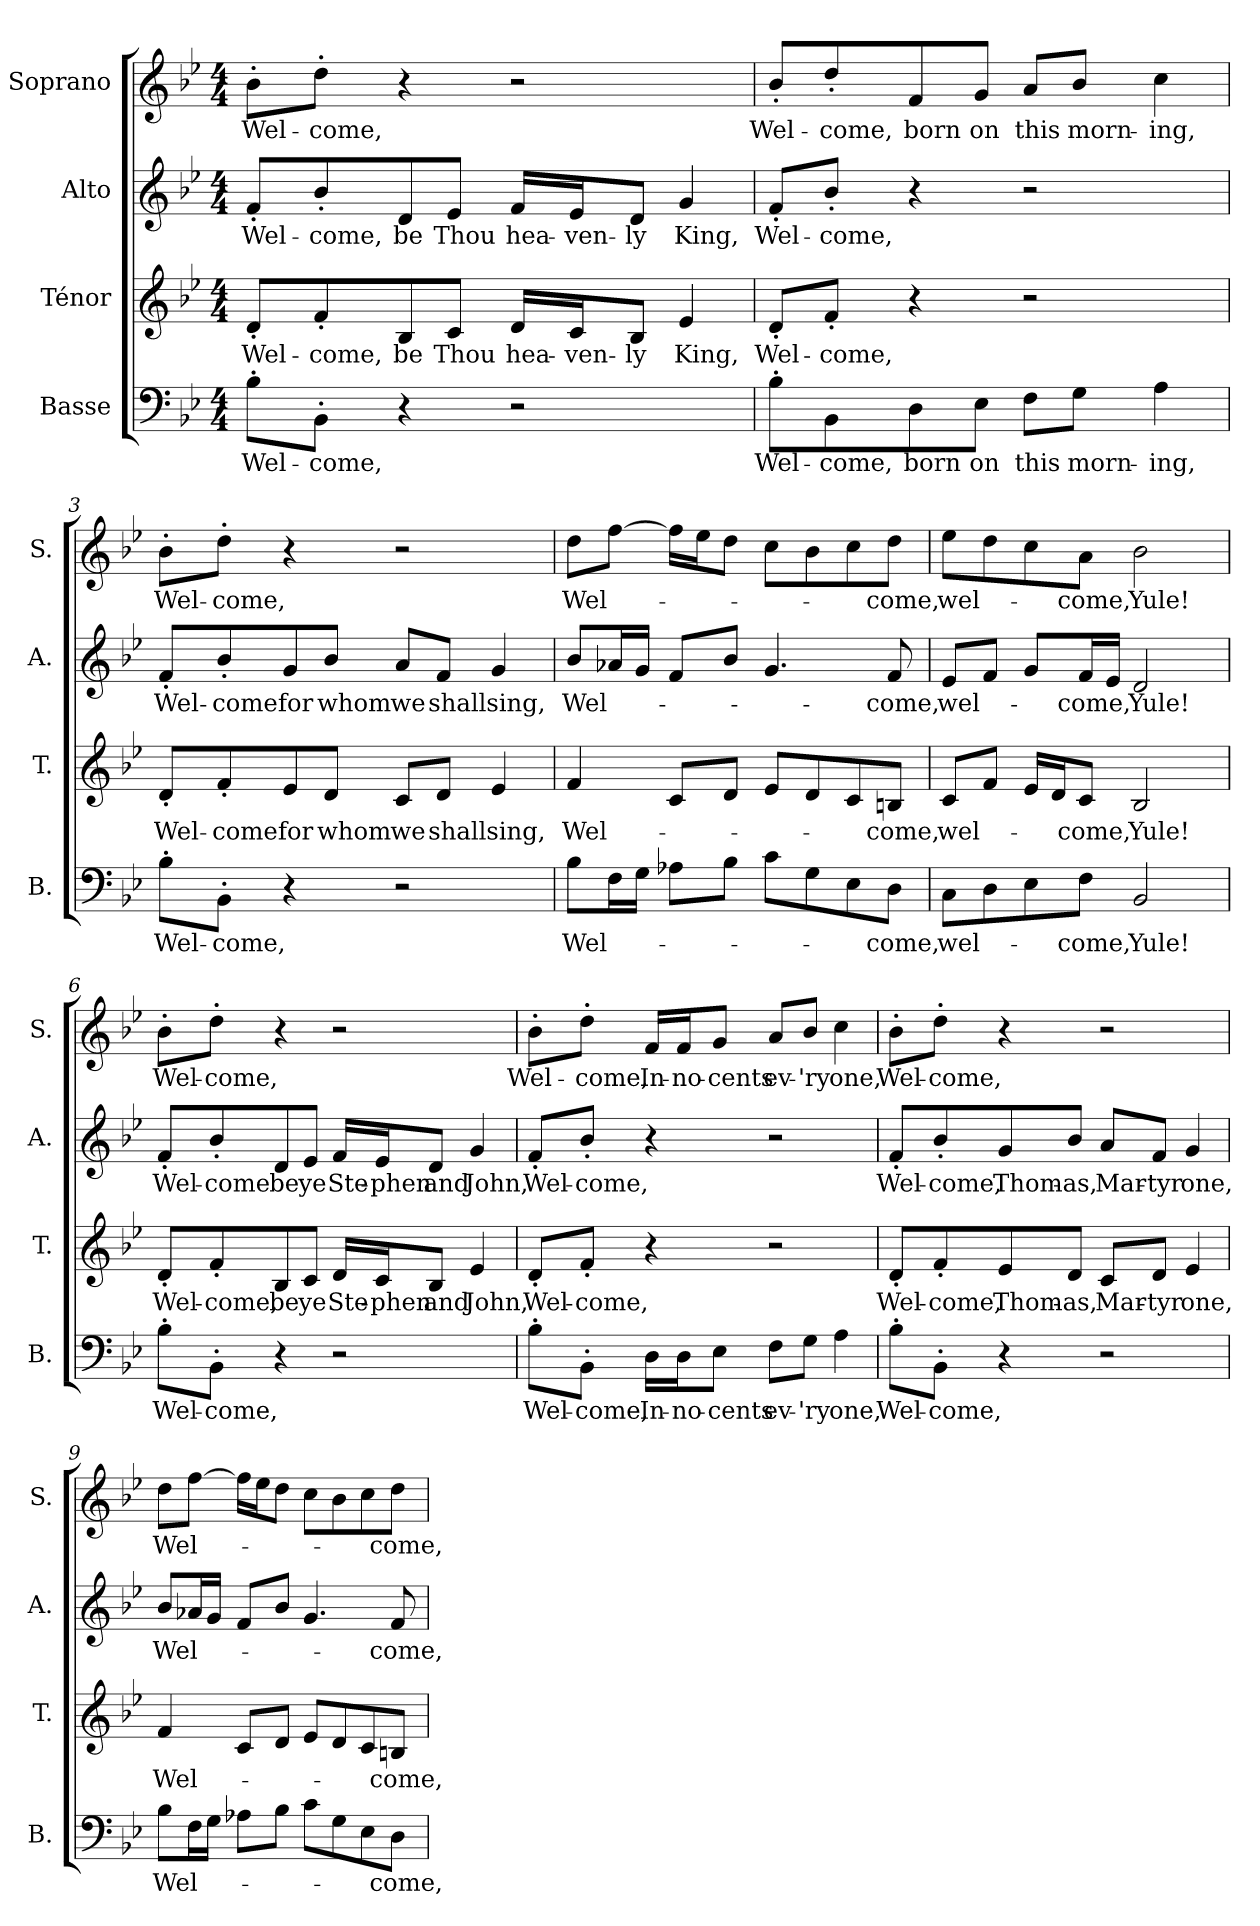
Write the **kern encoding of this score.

**kern	**text	**kern	**text	**kern	**text	**kern	**text
*part4	*part4	*part3	*part3	*part2	*part2	*part1	*part1
*staff4	*staff4	*staff3	*staff3	*staff2	*staff2	*staff1	*staff1
*I"Basse	*	*I"Ténor	*	*I"Alto	*	*I"Soprano	*
*I'B.	*	*I'T.	*	*I'A.	*	*I'S.	*
*clefF4	*	*clefG2	*	*clefG2	*	*clefG2	*
*k[b-e-]	*	*k[b-e-]	*	*k[b-e-]	*	*k[b-e-]	*
*M4/4	*	*M4/4	*	*M4/4	*	*M4/4	*
*MM80	*	*MM80	*	*MM80	*	*MM80	*
=1	=1	=1	=1	=1	=1	=1	=1
!	!LO:LY:b	!	!LO:LY:b	!	!LO:LY:b	!	!LO:LY:b
8B-'\L	Wel -	8d'/L	Wel -	8f'/L	Wel -	8b-'\L	Wel -
!	!LO:LY:b	!	!LO:LY:b	!	!LO:LY:b	!	!LO:LY:b
8BB-'\J	come,	8f'/	come,	8b-'/	come,	8dd'\J	come,
!	!	!	!LO:LY:b	!	!LO:LY:b	!	!
4r	.	8B-/	be	8d/	be	4r	.
!	!	!	!LO:LY:b	!	!LO:LY:b	!	!
.	.	8c/J	Thou	8e-/J	Thou	.	.
!	!	!	!LO:LY:b	!	!LO:LY:b	!	!
2r	.	16d/LL	hea -	16f/LL	hea -	2r	.
!	!	!	!LO:LY:b	!	!LO:LY:b	!	!
.	.	16c/J	ven -	16e-/J	ven -	.	.
!	!	!	!LO:LY:b	!	!LO:LY:b	!	!
.	.	8B-/J	ly	8d/J	ly	.	.
!	!	!	!LO:LY:b	!	!LO:LY:b	!	!
.	.	4e-/	King,	4g/	King,	.	.
=2	=2	=2	=2	=2	=2	=2	=2
!	!LO:LY:b	!	!LO:LY:b	!	!LO:LY:b	!	!LO:LY:b
8B-'\L	Wel -	8d'/L	Wel -	8f'/L	Wel -	8b-'/L	Wel -
!	!LO:LY:b	!	!LO:LY:b	!	!LO:LY:b	!	!LO:LY:b
8BB-\	come,	8f'/J	come,	8b-'/J	come,	8dd'/	come,
!	!LO:LY:b	!	!	!	!	!	!LO:LY:b
8D\	born	4r	.	4r	.	8f/	born
!	!LO:LY:b	!	!	!	!	!	!LO:LY:b
8E-\J	on	.	.	.	.	8g/J	on
!	!LO:LY:b	!	!	!	!	!	!LO:LY:b
8F\L	this	2r	.	2r	.	8a/L	this
!	!LO:LY:b	!	!	!	!	!	!LO:LY:b
8G\J	morn -	.	.	.	.	8b-/J	morn -
!	!LO:LY:b	!	!	!	!	!	!LO:LY:b
4A\	ing,	.	.	.	.	4cc\	ing,
!!LO:LB:g=z
=3	=3	=3	=3	=3	=3	=3	=3
!	!LO:LY:b	!	!LO:LY:b	!	!LO:LY:b	!	!LO:LY:b
8B-'\L	Wel -	8d'/L	Wel -	8f'/L	Wel -	8b-'\L	Wel -
!	!LO:LY:b	!	!LO:LY:b	!	!LO:LY:b	!	!LO:LY:b
8BB-'\J	come,	8f'/	come	8b-'/	come	8dd'\J	come,
!	!	!	!LO:LY:b	!	!LO:LY:b	!	!
4r	.	8e-/	for	8g/	for	4r	.
!	!	!	!LO:LY:b	!	!LO:LY:b	!	!
.	.	8d/J	whom	8b-/J	whom	.	.
!	!	!	!LO:LY:b	!	!LO:LY:b	!	!
2r	.	8c/L	we	8a/L	we	2r	.
!	!	!	!LO:LY:b	!	!LO:LY:b	!	!
.	.	8d/J	shall	8f/J	shall	.	.
!	!	!	!LO:LY:b	!	!LO:LY:b	!	!
.	.	4e-/	sing,	4g/	sing,	.	.
=4	=4	=4	=4	=4	=4	=4	=4
!	!LO:LY:b	!	!LO:LY:b	!	!LO:LY:b	!	!LO:LY:b
8B-\L	Wel -	4f/	Wel -	8b-/L	Wel -	8dd\L	Wel -
16F\L	.	.	.	16a-X/L	.	[8ff\J	.
16G\JJ	.	.	.	16g/JJ	.	.	.
8A-X\L	.	8c/L	.	8f/L	.	16ff\LL]	.
.	.	.	.	.	.	16ee-\J	.
8B-\J	.	8d/J	.	8b-/J	.	8dd\J	.
8c\L	.	8e-/L	.	4.g/	.	8cc\L	.
8G\	.	8d/	.	.	.	8b-\	.
8E-\	.	8c/	.	.	.	8cc\	.
!	!LO:LY:b	!	!LO:LY:b	!	!LO:LY:b	!	!LO:LY:b
8D\J	come,	8Bn/J	come,	8f/	come,	8dd\J	come,
=5	=5	=5	=5	=5	=5	=5	=5
!	!LO:LY:b	!	!LO:LY:b	!	!LO:LY:b	!	!LO:LY:b
8C\L	wel -	8c/L	wel -	8e-/L	wel -	8ee-\L	wel -
8D\	.	8f/J	.	8f/J	.	8dd\	.
8E-\	.	16e-/LL	.	8g/L	.	8cc\	.
.	.	16d/J	.	.	.	.	.
!	!LO:LY:b	!	!LO:LY:b	!	!LO:LY:b	!	!LO:LY:b
8F\J	come,	8c/J	come,	16f/L	come,	8a\J	come,
.	.	.	.	16e-/JJ	.	.	.
!	!LO:LY:b	!	!LO:LY:b	!	!LO:LY:b	!	!LO:LY:b
2BB-/	Yule!	2B-/	Yule!	2d/	Yule!	2b-\	Yule!
!!LO:LB:g=z
=6	=6	=6	=6	=6	=6	=6	=6
!	!LO:LY:b	!	!LO:LY:b	!	!LO:LY:b	!	!LO:LY:b
8B-'\L	Wel -	8d'/L	Wel -	8f'/L	Wel -	8b-'\L	Wel -
!	!LO:LY:b	!	!LO:LY:b	!	!LO:LY:b	!	!LO:LY:b
8BB-'\J	come,	8f'/	come,	8b-'/	come	8dd'\J	come,
!	!	!	!LO:LY:b	!	!LO:LY:b	!	!
4r	.	8B-/	be	8d/	be	4r	.
!	!	!	!LO:LY:b	!	!LO:LY:b	!	!
.	.	8c/J	ye	8e-/J	ye	.	.
!	!	!	!LO:LY:b	!	!LO:LY:b	!	!
2r	.	16d/LL	Ste -	16f/LL	Ste -	2r	.
!	!	!	!LO:LY:b	!	!LO:LY:b	!	!
.	.	16c/J	phen	16e-/J	phen	.	.
!	!	!	!LO:LY:b	!	!LO:LY:b	!	!
.	.	8B-/J	and	8d/J	and	.	.
!	!	!	!LO:LY:b	!	!LO:LY:b	!	!
.	.	4e-/	John,	4g/	John,	.	.
=7	=7	=7	=7	=7	=7	=7	=7
!	!LO:LY:b	!	!LO:LY:b	!	!LO:LY:b	!	!LO:LY:b
8B-'\L	Wel -	8d'/L	Wel -	8f'/L	Wel -	8b-'\L	Wel -
!	!LO:LY:b	!	!LO:LY:b	!	!LO:LY:b	!	!LO:LY:b
8BB-'\J	come,	8f'/J	come,	8b-'/J	come,	8dd'\J	come,
!	!LO:LY:b	!	!	!	!	!	!LO:LY:b
16D\LL	In -	4r	.	4r	.	16f/LL	In -
!	!LO:LY:b	!	!	!	!	!	!LO:LY:b
16D\J	no -	.	.	.	.	16f/J	no -
!	!LO:LY:b	!	!	!	!	!	!LO:LY:b
8E-\J	cents	.	.	.	.	8g/J	cents
!	!LO:LY:b	!	!	!	!	!	!LO:LY:b
8F\L	ev -	2r	.	2r	.	8a/L	ev -
!	!LO:LY:b	!	!	!	!	!	!LO:LY:b
8G\J	'ry	.	.	.	.	8b-/J	'ry
!	!LO:LY:b	!	!	!	!	!	!LO:LY:b
4A\	one,	.	.	.	.	4cc\	one,
!!LO:PB:g=z
=8	=8	=8	=8	=8	=8	=8	=8
!	!LO:LY:b	!	!LO:LY:b	!	!LO:LY:b	!	!LO:LY:b
8B-'\L	Wel -	8d'/L	Wel -	8f'/L	Wel -	8b-'\L	Wel -
!	!LO:LY:b	!	!LO:LY:b	!	!LO:LY:b	!	!LO:LY:b
8BB-'\J	come,	8f'/	come,	8b-'/	come,	8dd'\J	come,
!	!	!	!LO:LY:b	!	!LO:LY:b	!	!
4r	.	8e-/	Thom -	8g/	Thom -	4r	.
!	!	!	!LO:LY:b	!	!LO:LY:b	!	!
.	.	8d/J	as,	8b-/J	as,	.	.
!	!	!	!LO:LY:b	!	!LO:LY:b	!	!
2r	.	8c/L	Mar -	8a/L	Mar -	2r	.
!	!	!	!LO:LY:b	!	!LO:LY:b	!	!
.	.	8d/J	tyr	8f/J	tyr	.	.
!	!	!	!LO:LY:b	!	!LO:LY:b	!	!
.	.	4e-/	one,	4g/	one,	.	.
=9	=9	=9	=9	=9	=9	=9	=9
!	!LO:LY:b	!	!LO:LY:b	!	!LO:LY:b	!	!LO:LY:b
8B-\L	Wel -	4f/	Wel -	8b-/L	Wel -	8dd\L	Wel -
16F\L	.	.	.	16a-X/L	.	[8ff\J	.
16G\JJ	.	.	.	16g/JJ	.	.	.
8A-X\L	.	8c/L	.	8f/L	.	16ff\LL]	.
.	.	.	.	.	.	16ee-\J	.
8B-\J	.	8d/J	.	8b-/J	.	8dd\J	.
8c\L	.	8e-/L	.	4.g/	.	8cc\L	.
8G\	.	8d/	.	.	.	8b-\	.
8E-\	.	8c/	.	.	.	8cc\	.
!	!LO:LY:b	!	!LO:LY:b	!	!LO:LY:b	!	!LO:LY:b
8D\J	come,	8Bn/J	come,	8f/	come,	8dd\J	come,
=	=	=	=	=	=	=	=
*-	*-	*-	*-	*-	*-	*-	*-
